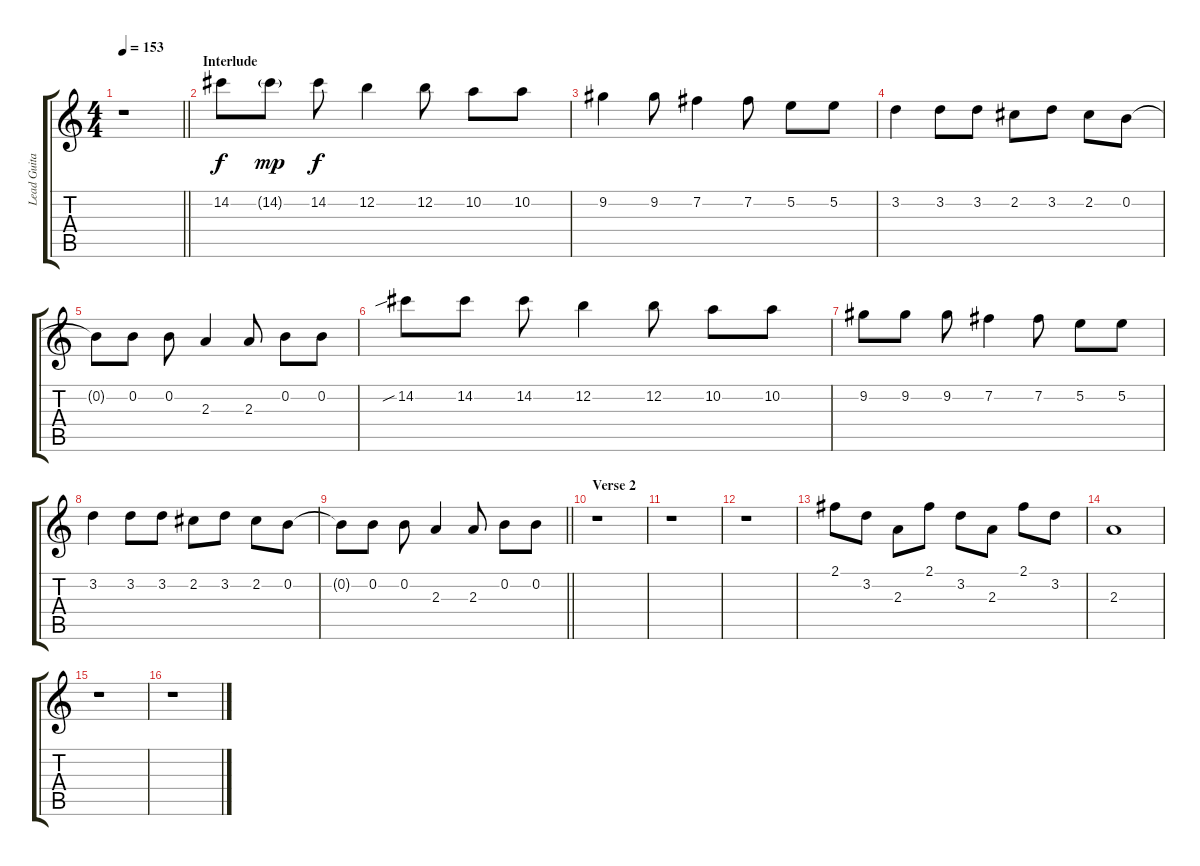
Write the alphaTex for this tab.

\track ("Lead Guitar (Thompson)" "Lead Guita") {instrument electricguitarclean}
\staff {score tabs}
\tuning (E4 B3 G3 D3 A2 E2) {hide}
\ts (4 4)
\tempo 153
\clef g2
\barLineRight lightlight
\ks c
r.1{dy f} |
\section ("" "Interlude")
14.2.8{volume 16 balance 2} 14.2{g}.8{dy mp} 14.2.8{dy f} 12.2.4 12.2.8 10.2.8 10.2.8 |
9.2.4 9.2.8 7.2.4 7.2.8 5.2.8 5.2.8 |
3.2.4 3.2.8 3.2.8 2.2.8 3.2.8 2.2.8 0.2.8 |
0.2{t}.8 0.2.8 0.2.8 2.3.4 2.3.8 0.2.8 0.2.8 |
14.2{sib}.8 14.2.8 14.2.8 12.2.4 12.2.8 10.2.8 10.2.8 |
9.2.8 9.2.8 9.2.8 7.2.4 7.2.8 5.2.8 5.2.8 |
3.2.4 3.2.8 3.2.8 2.2.8 3.2.8 2.2.8 0.2.8 |
\barLineRight lightlight
0.2{t}.8 0.2.8 0.2.8 2.3.4 2.3.8 0.2.8 0.2.8 |
\section ("" "Verse 2")
r.1 |
r.1 |
r.1 |
2.1.8{volume 12 balance 0} 3.2.8 2.3.8 2.1.8 3.2.8 2.3.8 2.1.8 3.2.8 |
2.3.1 |
r.1 |
r.1
